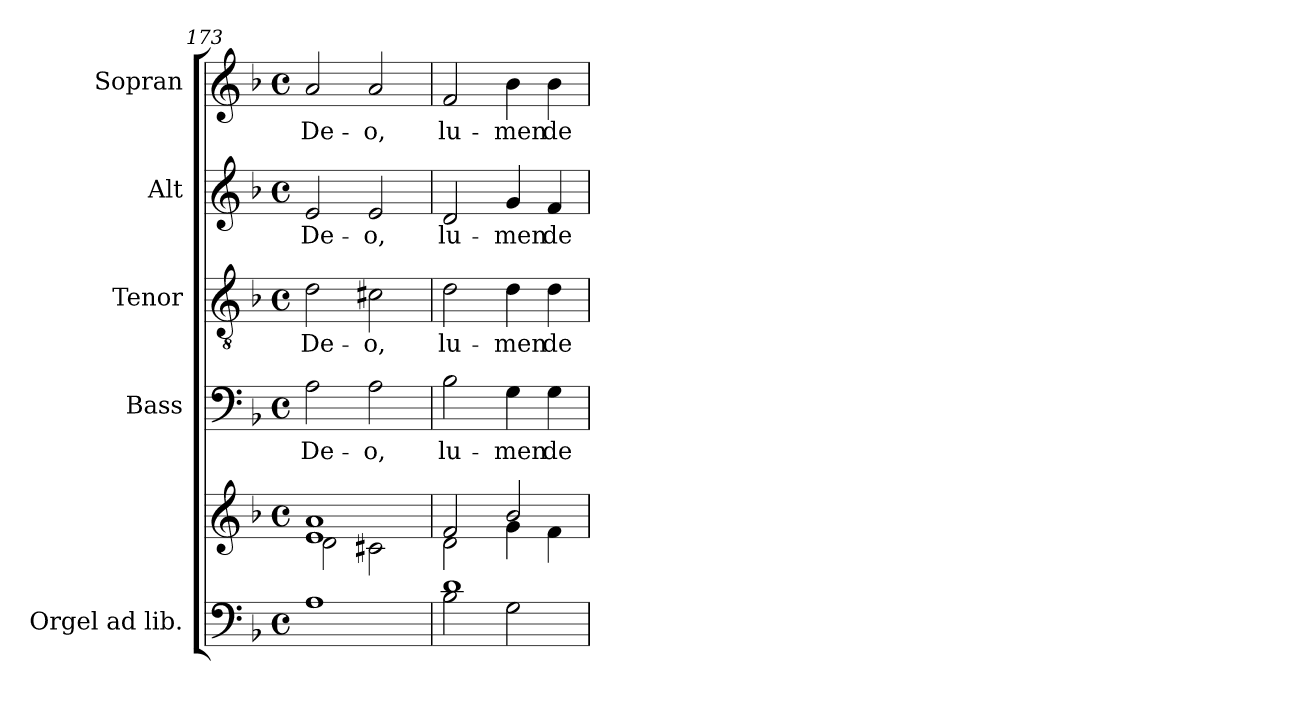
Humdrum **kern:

**kern	**kern	**kern	**text	**kern	**text	**kern	**text	**kern	**text
*part5	*part5	*part4	*part4	*part3	*part3	*part2	*part2	*part1	*part1
*staff6	*staff5	*staff4	*staff4	*staff3	*staff3	*staff2	*staff2	*staff1	*staff1
*I"Orgel ad lib.	*	*I"Bass	*	*I"Tenor	*	*I"Alt	*	*I"Sopran	*
*	*	*I'B.	*	*I'T.	*	*I'A.	*	*I'S.	*
*clefF4	*clefG2	*clefF4	*	*clefGv2	*	*clefG2	*	*clefG2	*
*k[b-]	*k[b-]	*k[b-]	*	*k[b-]	*	*k[b-]	*	*k[b-]	*
*F:	*F:	*F:	*	*F:	*	*F:	*	*F:	*
*M4/4	*M4/4	*M4/4	*	*M4/4	*	*M4/4	*	*M4/4	*
*met(c)	*met(c)	*met(c)	*	*met(c)	*	*met(c)	*	*met(c)	*
=173	=173	=173	=173	=173	=173	=173	=173	=173	=173
*	*^	*	*	*	*	*	*	*	*
!	!	!	!	!LO:LY:b	!	!LO:LY:b	!	!LO:LY:b	!	!LO:LY:b
1A	1e 1a	2d\	2A\	De-	2d\	De-	2e/	De-	2a/	De-
!	!	!	!	!LO:LY:b	!	!LO:LY:b	!	!LO:LY:b	!	!LO:LY:b
.	.	2c#X\	2A\	-o,	2c#X\	-o,	2e/	-o,	2a/	-o,
=174	=174	=174	=174	=174	=174	=174	=174	=174	=174	=174
*^	*	*	*	*	*	*	*	*	*	*
!	!	!	!	!	!LO:LY:b	!	!LO:LY:b	!	!LO:LY:b	!	!LO:LY:b
1d	2B-\	2f/	2d\	2B-\	lu-	2d\	lu-	2d/	lu-	2f/	lu-
!	!	!	!	!	!LO:LY:b	!	!LO:LY:b	!	!LO:LY:b	!	!LO:LY:b
.	2G\	2b-/	4g\	4G\	-men	4d\	-men	4g/	-men	4b-\	-men
!	!	!	!	!	!LO:LY:b	!	!LO:LY:b	!	!LO:LY:b	!	!LO:LY:b
.	.	.	4f\	4G\	de	4d\	de	4f/	de	4b-\	de
*v	*v	*	*	*	*	*	*	*	*	*	*
*	*v	*v	*	*	*	*	*	*	*	*
=	=	=	=	=	=	=	=	=	=
*-	*-	*-	*-	*-	*-	*-	*-	*-	*-
